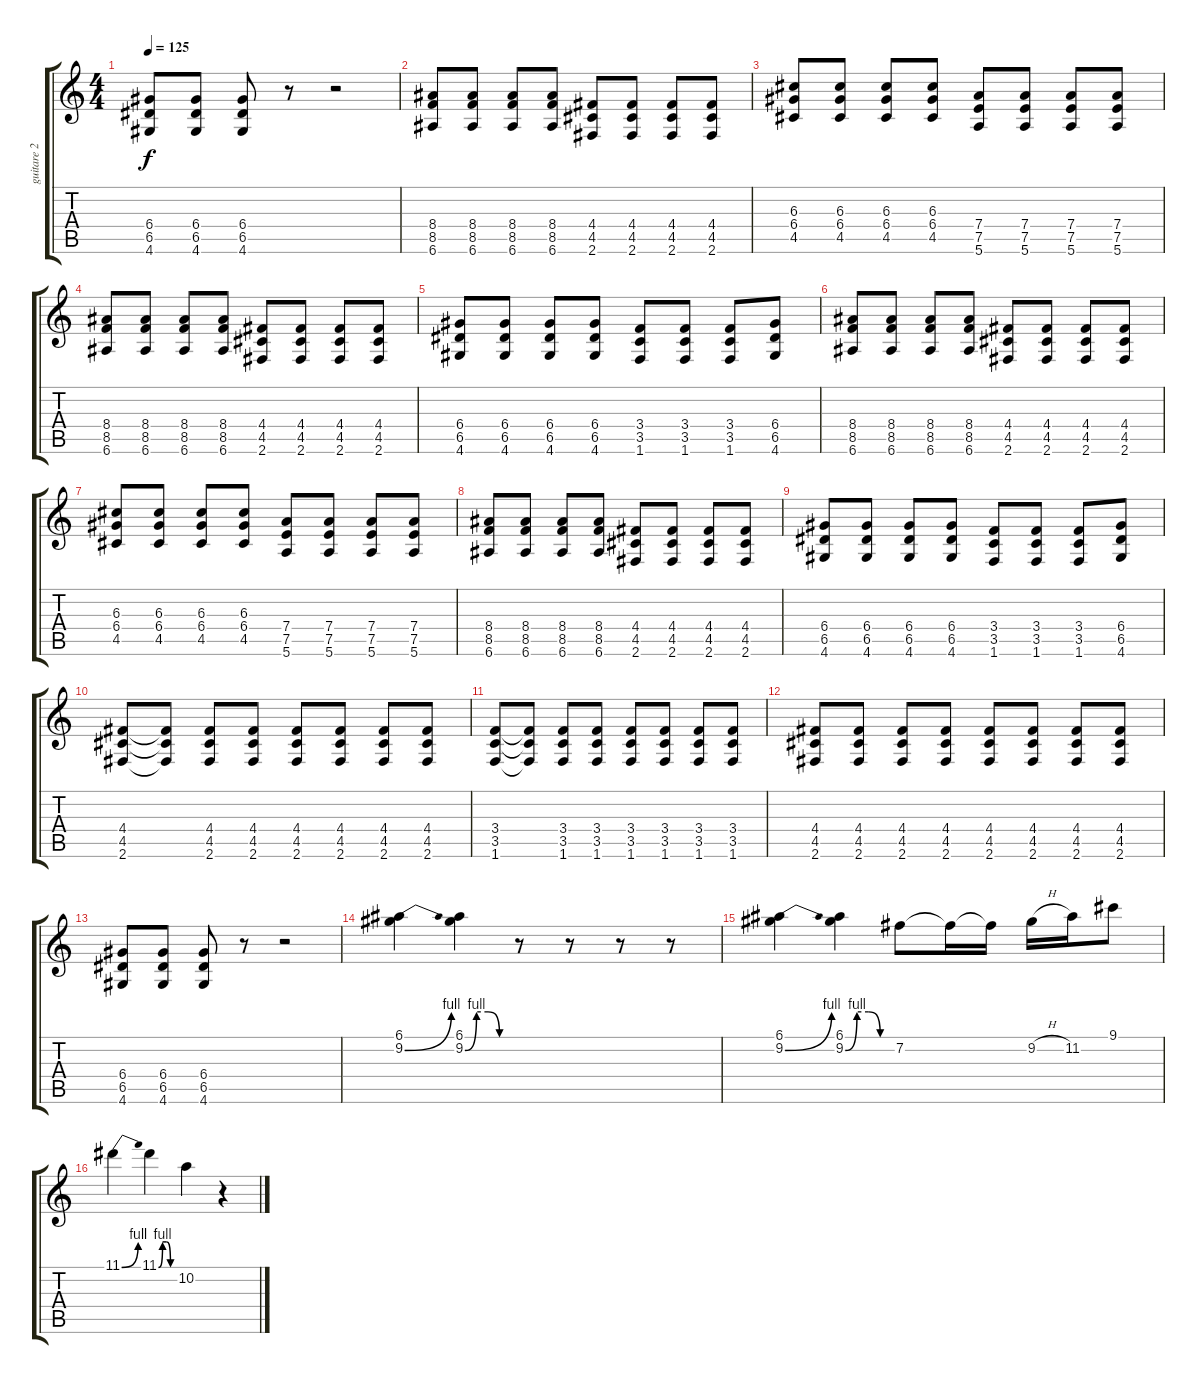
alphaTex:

\track ("guitare 2" "guitare 2") {instrument distortionguitar}
\staff {score tabs}
\tuning (E4 B3 G3 D3 A2 E2) {hide}
\ts (4 4)
\tempo 125
\clef g2
\ks c
(6.4 6.5 4.6).8{dy f} (6.4 6.5 4.6).8 (6.4 6.5 4.6).8 r.8 r.2 |
(8.4 8.5 6.6).8 (8.4 8.5 6.6).8 (8.4 8.5 6.6).8 (8.4 8.5 6.6).8 (4.4 4.5 2.6).8 (4.4 4.5 2.6).8 (4.4 4.5 2.6).8 (4.4 4.5 2.6).8 |
(6.3 6.4 4.5).8 (6.3 6.4 4.5).8 (6.3 6.4 4.5).8 (6.3 6.4 4.5).8 (7.4 7.5 5.6).8 (7.4 7.5 5.6).8 (7.4 7.5 5.6).8 (7.4 7.5 5.6).8 |
(8.4 8.5 6.6).8 (8.4 8.5 6.6).8 (8.4 8.5 6.6).8 (8.4 8.5 6.6).8 (4.4 4.5 2.6).8 (4.4 4.5 2.6).8 (4.4 4.5 2.6).8 (4.4 4.5 2.6).8 |
(6.4 6.5 4.6).8 (6.4 6.5 4.6).8 (6.4 6.5 4.6).8 (6.4 6.5 4.6).8 (3.4 3.5 1.6).8 (3.4 3.5 1.6).8 (3.4 3.5 1.6).8 (6.4 6.5 4.6).8 |
(8.4 8.5 6.6).8 (8.4 8.5 6.6).8 (8.4 8.5 6.6).8 (8.4 8.5 6.6).8 (4.4 4.5 2.6).8 (4.4 4.5 2.6).8 (4.4 4.5 2.6).8 (4.4 4.5 2.6).8 |
(6.3 6.4 4.5).8 (6.3 6.4 4.5).8 (6.3 6.4 4.5).8 (6.3 6.4 4.5).8 (7.4 7.5 5.6).8 (7.4 7.5 5.6).8 (7.4 7.5 5.6).8 (7.4 7.5 5.6).8 |
(8.4 8.5 6.6).8 (8.4 8.5 6.6).8 (8.4 8.5 6.6).8 (8.4 8.5 6.6).8 (4.4 4.5 2.6).8 (4.4 4.5 2.6).8 (4.4 4.5 2.6).8 (4.4 4.5 2.6).8 |
(6.4 6.5 4.6).8 (6.4 6.5 4.6).8 (6.4 6.5 4.6).8 (6.4 6.5 4.6).8 (3.4 3.5 1.6).8 (3.4 3.5 1.6).8 (3.4 3.5 1.6).8 (6.4 6.5 4.6).8 |
(4.4 4.5 2.6).8 (4.4{t} 4.5{t} 2.6{t}).8 (4.4 4.5 2.6).8 (4.4 4.5 2.6).8 (4.4 4.5 2.6).8 (4.4 4.5 2.6).8 (4.4 4.5 2.6).8 (4.4 4.5 2.6).8 |
(3.4 3.5 1.6).8 (3.4{t} 3.5{t} 1.6{t}).8 (3.4 3.5 1.6).8 (3.4 3.5 1.6).8 (3.4 3.5 1.6).8 (3.4 3.5 1.6).8 (3.4 3.5 1.6).8 (3.4 3.5 1.6).8 |
(4.4 4.5 2.6).8 (4.4 4.5 2.6).8 (4.4 4.5 2.6).8 (4.4 4.5 2.6).8 (4.4 4.5 2.6).8 (4.4 4.5 2.6).8 (4.4 4.5 2.6).8 (4.4 4.5 2.6).8 |
(6.4 6.5 4.6).8 (6.4 6.5 4.6).8 (6.4 6.5 4.6).8 r.8 r.2 |
(6.1 9.2{be (bend 0 0 60 4)}).4 (6.1 9.2{be (custom 0 0 15 4 30 4 45 0 60 0)}).4 r.8 r.8 r.8 r.8 |
(6.1 9.2{be (bend 0 0 60 4)}).4 (6.1 9.2{be (custom 0 0 15 4 30 4 45 0 60 0)}).4 7.2.8 7.2{t}.16 7.2{t}.16 9.2{h}.16 11.2.16 9.1.8 |
11.1{be (bend 0 0 60 4)}.4 11.1{be (custom 0 0 15 4 30 4 45 0 60 0)}.4 10.2.4 r.4
